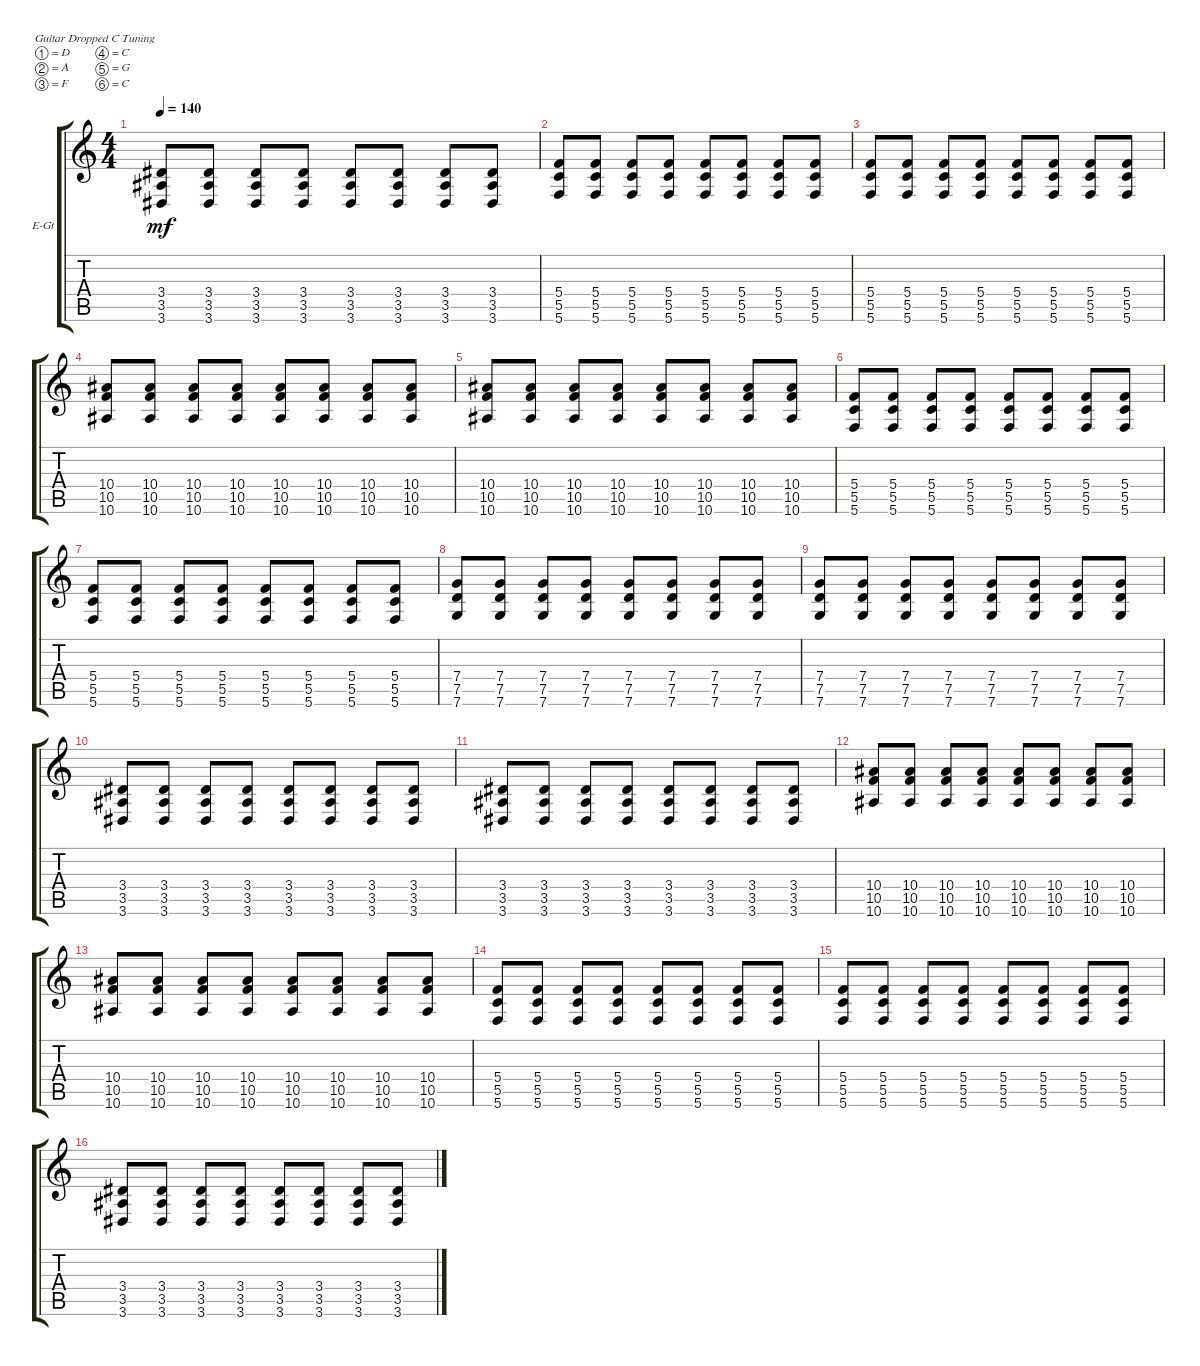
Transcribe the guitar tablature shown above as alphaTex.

\defaultSystemsLayout 4
\bracketExtendMode groupsimilarinstruments
\firstSystemTrackNameOrientation horizontal
\otherSystemsTrackNameOrientation horizontal
\track ("Rhythm" "E-Gt") {instrument distortionguitar}
\staff {score tabs}
\tuning (D4 A3 F3 C3 G2 C2)
\ts (4 4)
\tempo 140
\clef g2
\ks c
(3.6 3.5 3.4).8{dy mf} (3.6 3.5 3.4).8 (3.6 3.5 3.4).8 (3.6 3.5 3.4).8 (3.6 3.5 3.4).8 (3.6 3.5 3.4).8 (3.6 3.5 3.4).8 (3.6 3.5 3.4).8 |
(5.6 5.5 5.4).8 (5.6 5.5 5.4).8 (5.6 5.5 5.4).8 (5.6 5.5 5.4).8 (5.6 5.5 5.4).8 (5.6 5.5 5.4).8 (5.6 5.5 5.4).8 (5.6 5.5 5.4).8 |
(5.6 5.5 5.4).8 (5.6 5.5 5.4).8 (5.6 5.5 5.4).8 (5.6 5.5 5.4).8 (5.6 5.5 5.4).8 (5.6 5.5 5.4).8 (5.6 5.5 5.4).8 (5.6 5.5 5.4).8 |
(10.6 10.5 10.4).8 (10.6 10.5 10.4).8 (10.6 10.5 10.4).8 (10.6 10.5 10.4).8 (10.6 10.5 10.4).8 (10.6 10.5 10.4).8 (10.6 10.5 10.4).8 (10.6 10.5 10.4).8 |
(10.6 10.5 10.4).8 (10.6 10.5 10.4).8 (10.6 10.5 10.4).8 (10.6 10.5 10.4).8 (10.6 10.5 10.4).8 (10.6 10.5 10.4).8 (10.6 10.5 10.4).8 (10.6 10.5 10.4).8 |
(5.6 5.5 5.4).8 (5.6 5.5 5.4).8 (5.6 5.5 5.4).8 (5.6 5.5 5.4).8 (5.6 5.5 5.4).8 (5.6 5.5 5.4).8 (5.6 5.5 5.4).8 (5.6 5.5 5.4).8 |
(5.6 5.5 5.4).8 (5.6 5.5 5.4).8 (5.6 5.5 5.4).8 (5.6 5.5 5.4).8 (5.6 5.5 5.4).8 (5.6 5.5 5.4).8 (5.6 5.5 5.4).8 (5.6 5.5 5.4).8 |
(7.4 7.5 7.6).8 (7.4 7.5 7.6).8 (7.4 7.5 7.6).8 (7.4 7.5 7.6).8 (7.4 7.5 7.6).8 (7.4 7.5 7.6).8 (7.4 7.5 7.6).8 (7.4 7.5 7.6).8 |
(7.4 7.5 7.6).8 (7.4 7.5 7.6).8 (7.4 7.5 7.6).8 (7.4 7.5 7.6).8 (7.4 7.5 7.6).8 (7.4 7.5 7.6).8 (7.4 7.5 7.6).8 (7.4 7.5 7.6).8 |
(3.6 3.5 3.4).8 (3.6 3.5 3.4).8 (3.6 3.5 3.4).8 (3.6 3.5 3.4).8 (3.6 3.5 3.4).8 (3.6 3.5 3.4).8 (3.6 3.5 3.4).8 (3.6 3.5 3.4).8 |
(3.6 3.5 3.4).8 (3.6 3.5 3.4).8 (3.6 3.5 3.4).8 (3.6 3.5 3.4).8 (3.6 3.5 3.4).8 (3.6 3.5 3.4).8 (3.6 3.5 3.4).8 (3.6 3.5 3.4).8 |
(10.6 10.5 10.4).8 (10.6 10.5 10.4).8 (10.6 10.5 10.4).8 (10.6 10.5 10.4).8 (10.6 10.5 10.4).8 (10.6 10.5 10.4).8 (10.6 10.5 10.4).8 (10.6 10.5 10.4).8 |
(10.6 10.5 10.4).8 (10.6 10.5 10.4).8 (10.6 10.5 10.4).8 (10.6 10.5 10.4).8 (10.6 10.5 10.4).8 (10.6 10.5 10.4).8 (10.6 10.5 10.4).8 (10.6 10.5 10.4).8 |
(5.6 5.5 5.4).8 (5.6 5.5 5.4).8 (5.6 5.5 5.4).8 (5.6 5.5 5.4).8 (5.6 5.5 5.4).8 (5.6 5.5 5.4).8 (5.6 5.5 5.4).8 (5.6 5.5 5.4).8 |
(5.6 5.5 5.4).8 (5.6 5.5 5.4).8 (5.6 5.5 5.4).8 (5.6 5.5 5.4).8 (5.6 5.5 5.4).8 (5.6 5.5 5.4).8 (5.6 5.5 5.4).8 (5.6 5.5 5.4).8 |
(3.6 3.5 3.4).8 (3.6 3.5 3.4).8 (3.6 3.5 3.4).8 (3.6 3.5 3.4).8 (3.6 3.5 3.4).8 (3.6 3.5 3.4).8 (3.6 3.5 3.4).8 (3.6 3.5 3.4).8
